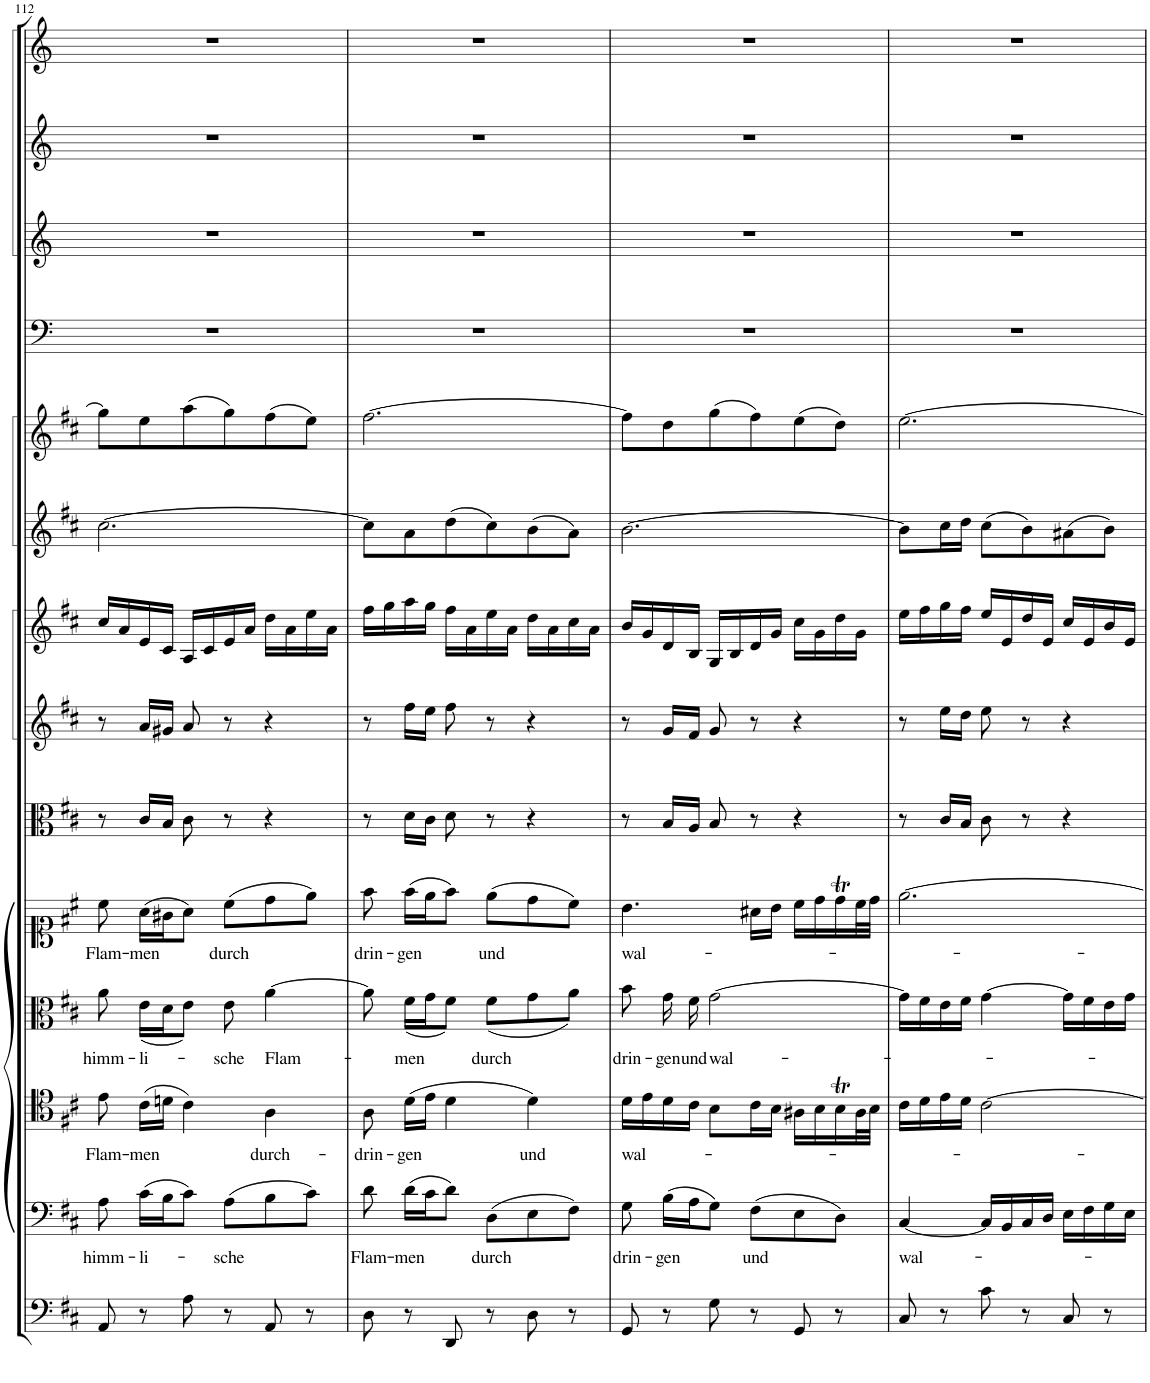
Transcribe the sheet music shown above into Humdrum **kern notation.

**kern	**kern	**text	**kern	**text	**kern	**text	**kern	**text	**kern	**kern	**kern	**kern	**kern	**kern	**kern	**kern	**kern
*part14	*part13	*part13	*part12	*part12	*part11	*part11	*part10	*part10	*part9	*part8	*part7	*part6	*part5	*part4	*part3	*part2	*part1
*staff14	*staff13	*staff13	*staff12	*staff12	*staff11	*staff11	*staff10	*staff10	*staff9	*staff8	*staff7	*staff6	*staff5	*staff4	*staff3	*staff2	*staff1
*I"Continuo.	*I"Basso	*	*I"Tenore	*	*I"Alto	*	*I"Soprano	*	*I"Viola.	*I"Violino II	*I"Violino I.	*I"Oboe II	*I"Oboe I.	*I"Timpani.	*I"Tromba III.	*I"Tromba II.	*I"Tromba I.
*	*	*	*	*	*	*	*	*	*I'Vla	*	*I'Vln	*I'Ob	*I'Ob	*I'Timp	*	*	*
!!LO:PB:g=z
*clefF4	*clefF4	*	*clefC4	*	*clefC3	*	*clefC1	*	*clefC3	*clefG2	*clefG2	*clefG2	*clefG2	*clefF4	*clefG2	*clefG2	*clefG2
*	*	*	*	*	*	*	*	*	*	*	*	*	*	*Trd-1c-2	*Trd-1c-2	*Trd-1c-2	*Trd-1c-2
*k[f#c#]	*k[f#c#]	*	*k[f#c#]	*	*k[f#c#]	*	*k[f#c#]	*	*k[f#c#]	*k[f#c#]	*k[f#c#]	*k[f#c#]	*k[f#c#]	*k[]	*k[]	*k[]	*k[]
*M3/4	*M3/4	*	*M3/4	*	*M3/4	*	*M3/4	*	*M3/4	*M3/4	*M3/4	*M3/4	*M3/4	*M3/4	*M3/4	*M3/4	*M3/4
=112	=112	=112	=112	=112	=112	=112	=112	=112	=112	=112	=112	=112	=112	=112	=112	=112	=112
!	!	!LO:LY:b	!	!LO:LY:b	!	!LO:LY:b	!	!LO:LY:b	!	!	!	!	!	!	!	!	!
8AA/	8A\	-himm-	8e\	-Flam-	8a\	himm-	8cc#\	Flam-	8r	8r	16cc#/LL	[2.cc#\	8gg\L]	2.r	2.r	2.r	2.r
.	.	.	.	.	.	.	.	.	.	.	16a/	.	.	.	.	.	.
!	!	!LO:LY:b	!	!LO:LY:b	!	!LO:LY:b	!	!LO:LY:b	!	!	!	!	!	!	!	!	!
8r	(>16c#\LL	-li-	(>16c#\LL	-men	(<16e\LL	-li-	(>16a\LL	-men	16c#/LL	16a/LL	16e/	.	8ee\	.	.	.	.
.	16B\J	.	16dn\JJ	.	16d\J	.	16g#X\J	.	16B/JJ	16g#X/JJ	16c#/JJ	.	.	.	.	.	.
8A\	8c#\J)	.	4c#\)	.	8e\J)	.	8a\J)	.	8c#\	8a/	16A/LL	.	(>8aa\	.	.	.	.
.	.	.	.	.	.	.	.	.	.	.	16c#/	.	.	.	.	.	.
!	!	!LO:LY:b	!	!	!	!LO:LY:b	!	!LO:LY:b	!	!	!	!	!	!	!	!	!
8r	(>8A\L	sche	.	.	8e\	-sche	(>8cc#\L	durch	8r	8r	16e/	.	8gg\)	.	.	.	.
.	.	.	.	.	.	.	.	.	.	.	16a/JJ	.	.	.	.	.	.
!	!	!	!	!LO:LY:b	!	!LO:LY:b	!	!	!	!	!	!	!	!	!	!	!
8AA/	8B\	.	4A\	durch-	[4a\	Flam-	8dd\	.	4r	4r	16dd\LL	.	(>8ff#\	.	.	.	.
.	.	.	.	.	.	.	.	.	.	.	16a\	.	.	.	.	.	.
8r	8c#\J)	.	.	.	.	.	8ee\J)	.	.	.	16ee\	.	8ee\J)	.	.	.	.
.	.	.	.	.	.	.	.	.	.	.	16a\JJ	.	.	.	.	.	.
=113	=113	=113	=113	=113	=113	=113	=113	=113	=113	=113	=113	=113	=113	=113	=113	=113	=113
!	!	!LO:LY:b	!	!LO:LY:b	!	!	!	!LO:LY:b	!	!	!	!	!	!	!	!	!
8D\	8d\	Flam-	8A\	drin-	8a\]	.	8ff#\	drin-	8r	8r	16ff#\LL	8cc#\L]	[2.ff#\	2.r	2.r	2.r	2.r
.	.	.	.	.	.	.	.	.	.	.	16gg\	.	.	.	.	.	.
!	!	!LO:LY:b	!	!LO:LY:b	!	!LO:LY:b	!	!LO:LY:b	!	!	!	!	!	!	!	!	!
8r	(>16d\LL	-men	(>16d\LL	-gen	(<16f#\LL	men	(>16ff#\LL	-gen	16d\LL	16ff#\LL	16aa\	8a\	.	.	.	.	.
.	16c#\J	.	16e\JJ	.	16g\J	.	16ee\J	.	16c#\JJ	16ee\JJ	16gg\JJ	.	.	.	.	.	.
8DD/	8d\J)	.	4d\	.	8f#\J)	.	8ff#\J)	.	8d\	8ff#\	16ff#\LL	(>8dd\	.	.	.	.	.
.	.	.	.	.	.	.	.	.	.	.	16a\	.	.	.	.	.	.
!	!	!LO:LY:b	!	!	!	!LO:LY:b	!	!LO:LY:b	!	!	!	!	!	!	!	!	!
8r	(>8D\L	durch	.	.	(<8f#\L	durch	(>8ee\L	und	8r	8r	16ee\	8cc#\)	.	.	.	.	.
.	.	.	.	.	.	.	.	.	.	.	16a\JJ	.	.	.	.	.	.
!	!	!	!	!LO:LY:b	!	!	!	!	!	!	!	!	!	!	!	!	!
8D\	8E\	.	4d\)	und	8g\	.	8dd\	.	4r	4r	16dd\LL	(>8b\	.	.	.	.	.
.	.	.	.	.	.	.	.	.	.	.	16a\	.	.	.	.	.	.
8r	8F#\J)	.	.	.	8a\J)	.	8cc#\J)	.	.	.	16cc#\	8a\J)	.	.	.	.	.
.	.	.	.	.	.	.	.	.	.	.	16a\JJ	.	.	.	.	.	.
=114	=114	=114	=114	=114	=114	=114	=114	=114	=114	=114	=114	=114	=114	=114	=114	=114	=114
!	!	!LO:LY:b	!	!LO:LY:b	!	!LO:LY:b	!	!LO:LY:b	!	!	!	!	!	!	!	!	!
8GG/	8G\	drin-	16d\LL	-wal-	8b\	-drin-	4.b\	wal-	8r	8r	16b/LL	[2.b\	8ff#\L]	2.r	2.r	2.r	2.r
.	.	.	16e\	.	.	.	.	.	.	.	16g/	.	.	.	.	.	.
!	!	!LO:LY:b	!	!	!	!LO:LY:b	!	!	!	!	!	!	!	!	!	!	!
8r	(>16B\LL	-gen	16d\	.	16g\	-gen	.	.	16B/LL	16g/LL	16d/	.	8dd\	.	.	.	.
!	!	!	!	!	!	!LO:LY:b	!	!	!	!	!	!	!	!	!	!	!
.	16A\J	.	16c#\JJ	.	16f#\	und	.	.	16A/JJ	16f#/JJ	16B/JJ	.	.	.	.	.	.
!	!	!	!	!	!	!LO:LY:b	!	!	!	!	!	!	!	!	!	!	!
8G\	8G\J)	.	8B\L	.	[2g\	wal-	.	.	8B/	8g/	16G/LL	.	(>8gg\	.	.	.	.
.	.	.	.	.	.	.	.	.	.	.	16B/	.	.	.	.	.	.
!	!	!LO:LY:b	!	!	!	!	!	!	!	!	!	!	!	!	!	!	!
8r	(>8F#\L	und	16c#\L	.	.	.	16a#X\LL	.	8r	8r	16d/	.	8ff#\)	.	.	.	.
.	.	.	16B\JJ	.	.	.	16b\JJ	.	.	.	16g/JJ	.	.	.	.	.	.
8GG/	8E\	.	16A#X\LL	.	.	.	16cc#\LL	.	4r	4r	16cc#\LL	.	(>8ee\	.	.	.	.
.	.	.	16B\	.	.	.	16dd\	.	.	.	16g\	.	.	.	.	.	.
8r	8D\J)	.	16BT\	.	.	.	16ddT\	.	.	.	16dd\	.	8dd\J)	.	.	.	.
.	.	.	32A#\L	.	.	.	32cc#\L	.	.	.	16g\JJ	.	.	.	.	.	.
.	.	.	32B\JJJ	.	.	.	32dd\JJJ	.	.	.	.	.	.	.	.	.	.
=115	=115	=115	=115	=115	=115	=115	=115	=115	=115	=115	=115	=115	=115	=115	=115	=115	=115
!	!	!LO:LY:b	!	!	!	!	!	!	!	!	!	!	!	!	!	!	!
8C#/	[4C#/	wal-	16c#\LL	.	16g\LL]	.	[2.ee\	.	8r	8r	16ee\LL	8b\L]	[2.ee\	2.r	2.r	2.r	2.r
.	.	.	16d\	.	16f#\	.	.	.	.	.	16ff#\	.	.	.	.	.	.
8r	.	.	16e\	.	16e\	.	.	.	16c#/LL	16ee\LL	16gg\	16cc#\L	.	.	.	.	.
.	.	.	16d\JJ	.	16f#\JJ	.	.	.	16B/JJ	16dd\JJ	16ff#\JJ	16dd\JJ	.	.	.	.	.
8c#\	16C#/LL]	.	[2c#\	.	[4g\	.	.	.	8c#\	8ee\	16ee/LL	(>8cc#\L	.	.	.	.	.
.	16BB/	.	.	.	.	.	.	.	.	.	16e/	.	.	.	.	.	.
8r	16C#/	.	.	.	.	.	.	.	8r	8r	16dd/	8b\)	.	.	.	.	.
.	16D/JJ	.	.	.	.	.	.	.	.	.	16e/JJ	.	.	.	.	.	.
8C#/	16E\LL	.	.	.	16g\LL]	.	.	.	4r	4r	16cc#/LL	(>8a#X\	.	.	.	.	.
.	16F#\	.	.	.	16f#\	.	.	.	.	.	16e/	.	.	.	.	.	.
8r	16G\	.	.	.	16e\	.	.	.	.	.	16b/	8b\J)	.	.	.	.	.
.	16E\JJ	.	.	.	16g\JJ	.	.	.	.	.	16e/JJ	.	.	.	.	.	.
=	=	=	=	=	=	=	=	=	=	=	=	=	=	=	=	=	=
*-	*-	*-	*-	*-	*-	*-	*-	*-	*-	*-	*-	*-	*-	*-	*-	*-	*-
